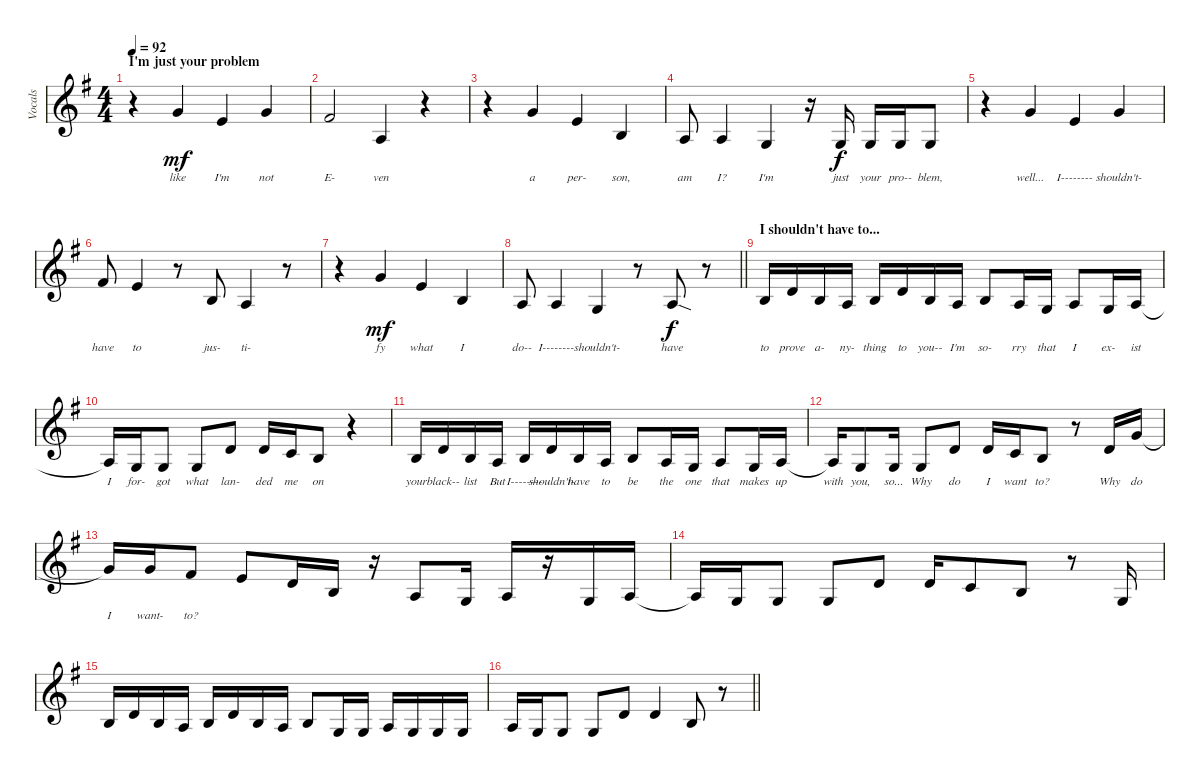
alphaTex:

\track ("Vocals" "Vocals") {instrument ocarina}
\staff {score}
\tuning (E4 B3 G3 D3 A2 E2) {hide}
\ts (4 4)
\section ("" "I'm just your problem")
\tempo 92
\clef g2
\ks eminor
r.4{dy f} 8.2.4{lyrics (0 "like") lyrics (1 "") lyrics (2 "") lyrics (3 "") lyrics (4 "") dy mf} 5.2.4{lyrics (0 "I'm") lyrics (1 "") lyrics (2 "") lyrics (3 "") lyrics (4 "")} 8.2.4{lyrics (0 "not") lyrics (1 "") lyrics (2 "") lyrics (3 "") lyrics (4 "")} |
7.2.2{lyrics (0 "E-") lyrics (1 "") lyrics (2 "") lyrics (3 "") lyrics (4 "")} 2.3.4{lyrics (0 "ven") lyrics (1 "") lyrics (2 "") lyrics (3 "") lyrics (4 "")} r.4 |
r.4 8.2.4{lyrics (0 "a") lyrics (1 "") lyrics (2 "") lyrics (3 "") lyrics (4 "")} 5.2.4{lyrics (0 "per-") lyrics (1 "") lyrics (2 "") lyrics (3 "") lyrics (4 "")} 4.3.4{lyrics (0 "son,") lyrics (1 "") lyrics (2 "") lyrics (3 "") lyrics (4 "")} |
2.3.8{lyrics (0 "am") lyrics (1 "") lyrics (2 "") lyrics (3 "") lyrics (4 "")} 2.3.4{lyrics (0 "I?") lyrics (1 "") lyrics (2 "") lyrics (3 "") lyrics (4 "")} 0.3.4{lyrics (0 "I'm") lyrics (1 "") lyrics (2 "") lyrics (3 "") lyrics (4 "")} r.16 0.3.16{lyrics (0 "just") lyrics (1 "") lyrics (2 "") lyrics (3 "") lyrics (4 "") dy f} 0.3.16{lyrics (0 "your") lyrics (1 "") lyrics (2 "") lyrics (3 "") lyrics (4 "")} 0.3.16{lyrics (0 "pro--") lyrics (1 "") lyrics (2 "") lyrics (3 "") lyrics (4 "")} 0.3.8{lyrics (0 "blem,") lyrics (1 "") lyrics (2 "") lyrics (3 "") lyrics (4 "")} |
r.4 8.2.4{lyrics (0 "well...") lyrics (1 "") lyrics (2 "") lyrics (3 "") lyrics (4 "")} 5.2.4{lyrics (0 "I--------") lyrics (1 "") lyrics (2 "") lyrics (3 "") lyrics (4 "")} 8.2.4{lyrics (0 "shouldn't-") lyrics (1 "") lyrics (2 "") lyrics (3 "") lyrics (4 "")} |
7.2.8{lyrics (0 "have") lyrics (1 "") lyrics (2 "") lyrics (3 "") lyrics (4 "")} 5.2.4{lyrics (0 "to") lyrics (1 "") lyrics (2 "") lyrics (3 "") lyrics (4 "")} r.8 4.3.8{lyrics (0 "jus-") lyrics (1 "") lyrics (2 "") lyrics (3 "") lyrics (4 "")} 2.3.4{lyrics (0 "ti-") lyrics (1 "") lyrics (2 "") lyrics (3 "") lyrics (4 "")} r.8 |
r.4 8.2.4{lyrics (0 "fy") lyrics (1 "") lyrics (2 "") lyrics (3 "") lyrics (4 "") dy mf} 5.2.4{lyrics (0 "what") lyrics (1 "") lyrics (2 "") lyrics (3 "") lyrics (4 "")} 4.3.4{lyrics (0 "I") lyrics (1 "") lyrics (2 "") lyrics (3 "") lyrics (4 "")} |
\barLineRight lightlight
2.3.8{lyrics (0 "do--") lyrics (1 "") lyrics (2 "") lyrics (3 "") lyrics (4 "")} 2.3.4{lyrics (0 "I--------") lyrics (1 "") lyrics (2 "") lyrics (3 "") lyrics (4 "")} 0.3.4{lyrics (0 "shouldn't-") lyrics (1 "") lyrics (2 "") lyrics (3 "") lyrics (4 "")} r.8 2.3{sod}.8{lyrics (0 "have") lyrics (1 "") lyrics (2 "") lyrics (3 "") lyrics (4 "") dy f} r.8 |
\section ("" "I shouldn't have to...")
4.3.16{lyrics (0 "to") lyrics (1 "") lyrics (2 "") lyrics (3 "") lyrics (4 "")} 3.2.16{lyrics (0 "prove") lyrics (1 "") lyrics (2 "") lyrics (3 "") lyrics (4 "")} 4.3.16{lyrics (0 "a-") lyrics (1 "") lyrics (2 "") lyrics (3 "") lyrics (4 "")} 2.3.16{lyrics (0 "ny-") lyrics (1 "") lyrics (2 "") lyrics (3 "") lyrics (4 "")} 4.3.16{lyrics (0 "thing") lyrics (1 "") lyrics (2 "") lyrics (3 "") lyrics (4 "")} 3.2.16{lyrics (0 "to") lyrics (1 "") lyrics (2 "") lyrics (3 "") lyrics (4 "")} 4.3.16{lyrics (0 "you--") lyrics (1 "") lyrics (2 "") lyrics (3 "") lyrics (4 "")} 2.3.16{lyrics (0 "I'm") lyrics (1 "") lyrics (2 "") lyrics (3 "") lyrics (4 "")} 4.3.8{lyrics (0 "so-") lyrics (1 "") lyrics (2 "") lyrics (3 "") lyrics (4 "")} 2.3.16{lyrics (0 "rry") lyrics (1 "") lyrics (2 "") lyrics (3 "") lyrics (4 "")} 0.3.16{lyrics (0 "that") lyrics (1 "") lyrics (2 "") lyrics (3 "") lyrics (4 "")} 2.3.8{lyrics (0 "I") lyrics (1 "") lyrics (2 "") lyrics (3 "") lyrics (4 "")} 0.3.16{lyrics (0 "ex-") lyrics (1 "") lyrics (2 "") lyrics (3 "") lyrics (4 "")} 2.3.16{lyrics (0 "ist") lyrics (1 "") lyrics (2 "") lyrics (3 "") lyrics (4 "")} |
2.3{t}.16{lyrics (0 "I") lyrics (1 "") lyrics (2 "") lyrics (3 "") lyrics (4 "")} 0.3.16{lyrics (0 "for-") lyrics (1 "") lyrics (2 "") lyrics (3 "") lyrics (4 "")} 0.3.8{lyrics (0 "got") lyrics (1 "") lyrics (2 "") lyrics (3 "") lyrics (4 "")} 0.3.8{lyrics (0 "what") lyrics (1 "") lyrics (2 "") lyrics (3 "") lyrics (4 "")} 3.2.8{lyrics (0 "lan-") lyrics (1 "") lyrics (2 "") lyrics (3 "") lyrics (4 "")} 3.2.16{lyrics (0 "ded") lyrics (1 "") lyrics (2 "") lyrics (3 "") lyrics (4 "")} 5.3.16{lyrics (0 "me") lyrics (1 "") lyrics (2 "") lyrics (3 "") lyrics (4 "")} 4.3.8{lyrics (0 "on") lyrics (1 "") lyrics (2 "") lyrics (3 "") lyrics (4 "")} r.4 |
4.3.16{lyrics (0 "your") lyrics (1 "") lyrics (2 "") lyrics (3 "") lyrics (4 "")} 3.2.16{lyrics (0 "black--") lyrics (1 "") lyrics (2 "") lyrics (3 "") lyrics (4 "")} 4.3.16{lyrics (0 "list") lyrics (1 "") lyrics (2 "") lyrics (3 "") lyrics (4 "")} 2.3.16{lyrics (0 "But") lyrics (1 "") lyrics (2 "") lyrics (3 "") lyrics (4 "")} 4.3.16{lyrics (0 "I--------") lyrics (1 "") lyrics (2 "") lyrics (3 "") lyrics (4 "")} 3.2.16{lyrics (0 "shouldn't-") lyrics (1 "") lyrics (2 "") lyrics (3 "") lyrics (4 "")} 4.3.16{lyrics (0 "have") lyrics (1 "") lyrics (2 "") lyrics (3 "") lyrics (4 "")} 2.3.16{lyrics (0 "to") lyrics (1 "") lyrics (2 "") lyrics (3 "") lyrics (4 "")} 4.3.8{lyrics (0 "be") lyrics (1 "") lyrics (2 "") lyrics (3 "") lyrics (4 "")} 2.3.16{lyrics (0 "the") lyrics (1 "") lyrics (2 "") lyrics (3 "") lyrics (4 "")} 0.3.16{lyrics (0 "one") lyrics (1 "") lyrics (2 "") lyrics (3 "") lyrics (4 "")} 2.3.8{lyrics (0 "that") lyrics (1 "") lyrics (2 "") lyrics (3 "") lyrics (4 "")} 0.3.16{lyrics (0 "makes") lyrics (1 "") lyrics (2 "") lyrics (3 "") lyrics (4 "")} 2.3.16{lyrics (0 "up") lyrics (1 "") lyrics (2 "") lyrics (3 "") lyrics (4 "")} |
2.3{t}.16{lyrics (0 "with") lyrics (1 "") lyrics (2 "") lyrics (3 "") lyrics (4 "")} 0.3.8{lyrics (0 "you,") lyrics (1 "") lyrics (2 "") lyrics (3 "") lyrics (4 "")} 0.3.16{lyrics (0 "so...") lyrics (1 "") lyrics (2 "") lyrics (3 "") lyrics (4 "")} 0.3.8{lyrics (0 "Why") lyrics (1 "") lyrics (2 "") lyrics (3 "") lyrics (4 "")} 3.2.8{lyrics (0 "do") lyrics (1 "") lyrics (2 "") lyrics (3 "") lyrics (4 "")} 3.2.16{lyrics (0 "I") lyrics (1 "") lyrics (2 "") lyrics (3 "") lyrics (4 "")} 5.3.16{lyrics (0 "want") lyrics (1 "") lyrics (2 "") lyrics (3 "") lyrics (4 "")} 4.3.8{lyrics (0 "to?") lyrics (1 "") lyrics (2 "") lyrics (3 "") lyrics (4 "")} r.8 3.2.16{lyrics (0 "Why") lyrics (1 "") lyrics (2 "") lyrics (3 "") lyrics (4 "")} 8.2.16{lyrics (0 "do") lyrics (1 "") lyrics (2 "") lyrics (3 "") lyrics (4 "")} |
8.2{t}.16{lyrics (0 "I") lyrics (1 "") lyrics (2 "") lyrics (3 "") lyrics (4 "")} 8.2.16{lyrics (0 "want-") lyrics (1 "") lyrics (2 "") lyrics (3 "") lyrics (4 "")} 7.2.8{lyrics (0 "to?") lyrics (1 "") lyrics (2 "") lyrics (3 "") lyrics (4 "")} 5.2.8 7.3.16 4.3.16 r.16 2.3.8 0.3.16 2.3.16 r.16 0.3.16 2.3.16 |
2.3{t}.16 0.3.16 0.3.8 0.3.8 7.3.8 7.3.16 5.3.8 4.3.8 r.8 0.3.16 |
4.3.16 3.2.16 4.3.16 2.3.16 4.3.16 3.2.16 4.3.16 2.3.16 4.3.8 0.3.16 0.3.16 2.3.16 0.3.16 0.3.16 0.3.16 |
\barLineRight lightlight
2.3.16 0.3.16 0.3.8 0.3.8 7.3.8 7.3.4 4.3.8 r.8
